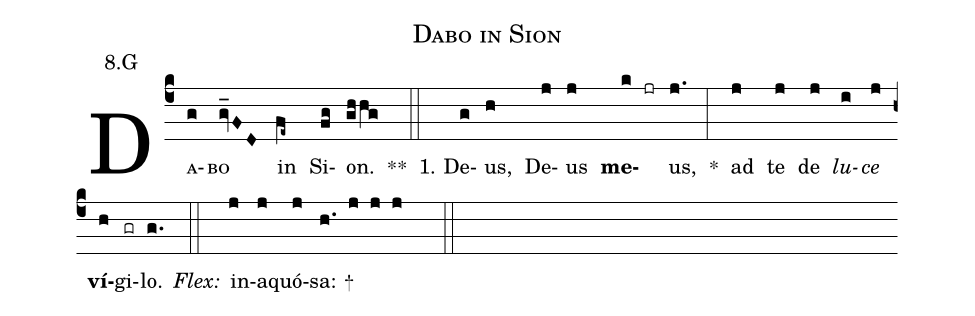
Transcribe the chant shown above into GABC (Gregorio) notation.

name:Dabo in Sion;
office-part:Antiphona;
mode:8;
annotation: 8.G;
%%
(c4) D<sc>a(g)bo</sc>(gv_FD) in(fe~) Si(fg)on.(ghhg) **(::)
1. De(g)us,(h) De(j)us(j) <b>me</b>(k jr)us,(j.) *(:) ad(j) te(j) de(j) <i>lu</i>(i)<i>ce</i>(j) <b>ví</b>(h)gi(gr)lo.(g.)
<i>Flex:</i>(::)  in(j)a(j)quó(j)sa: +(h. j j j  ::)
